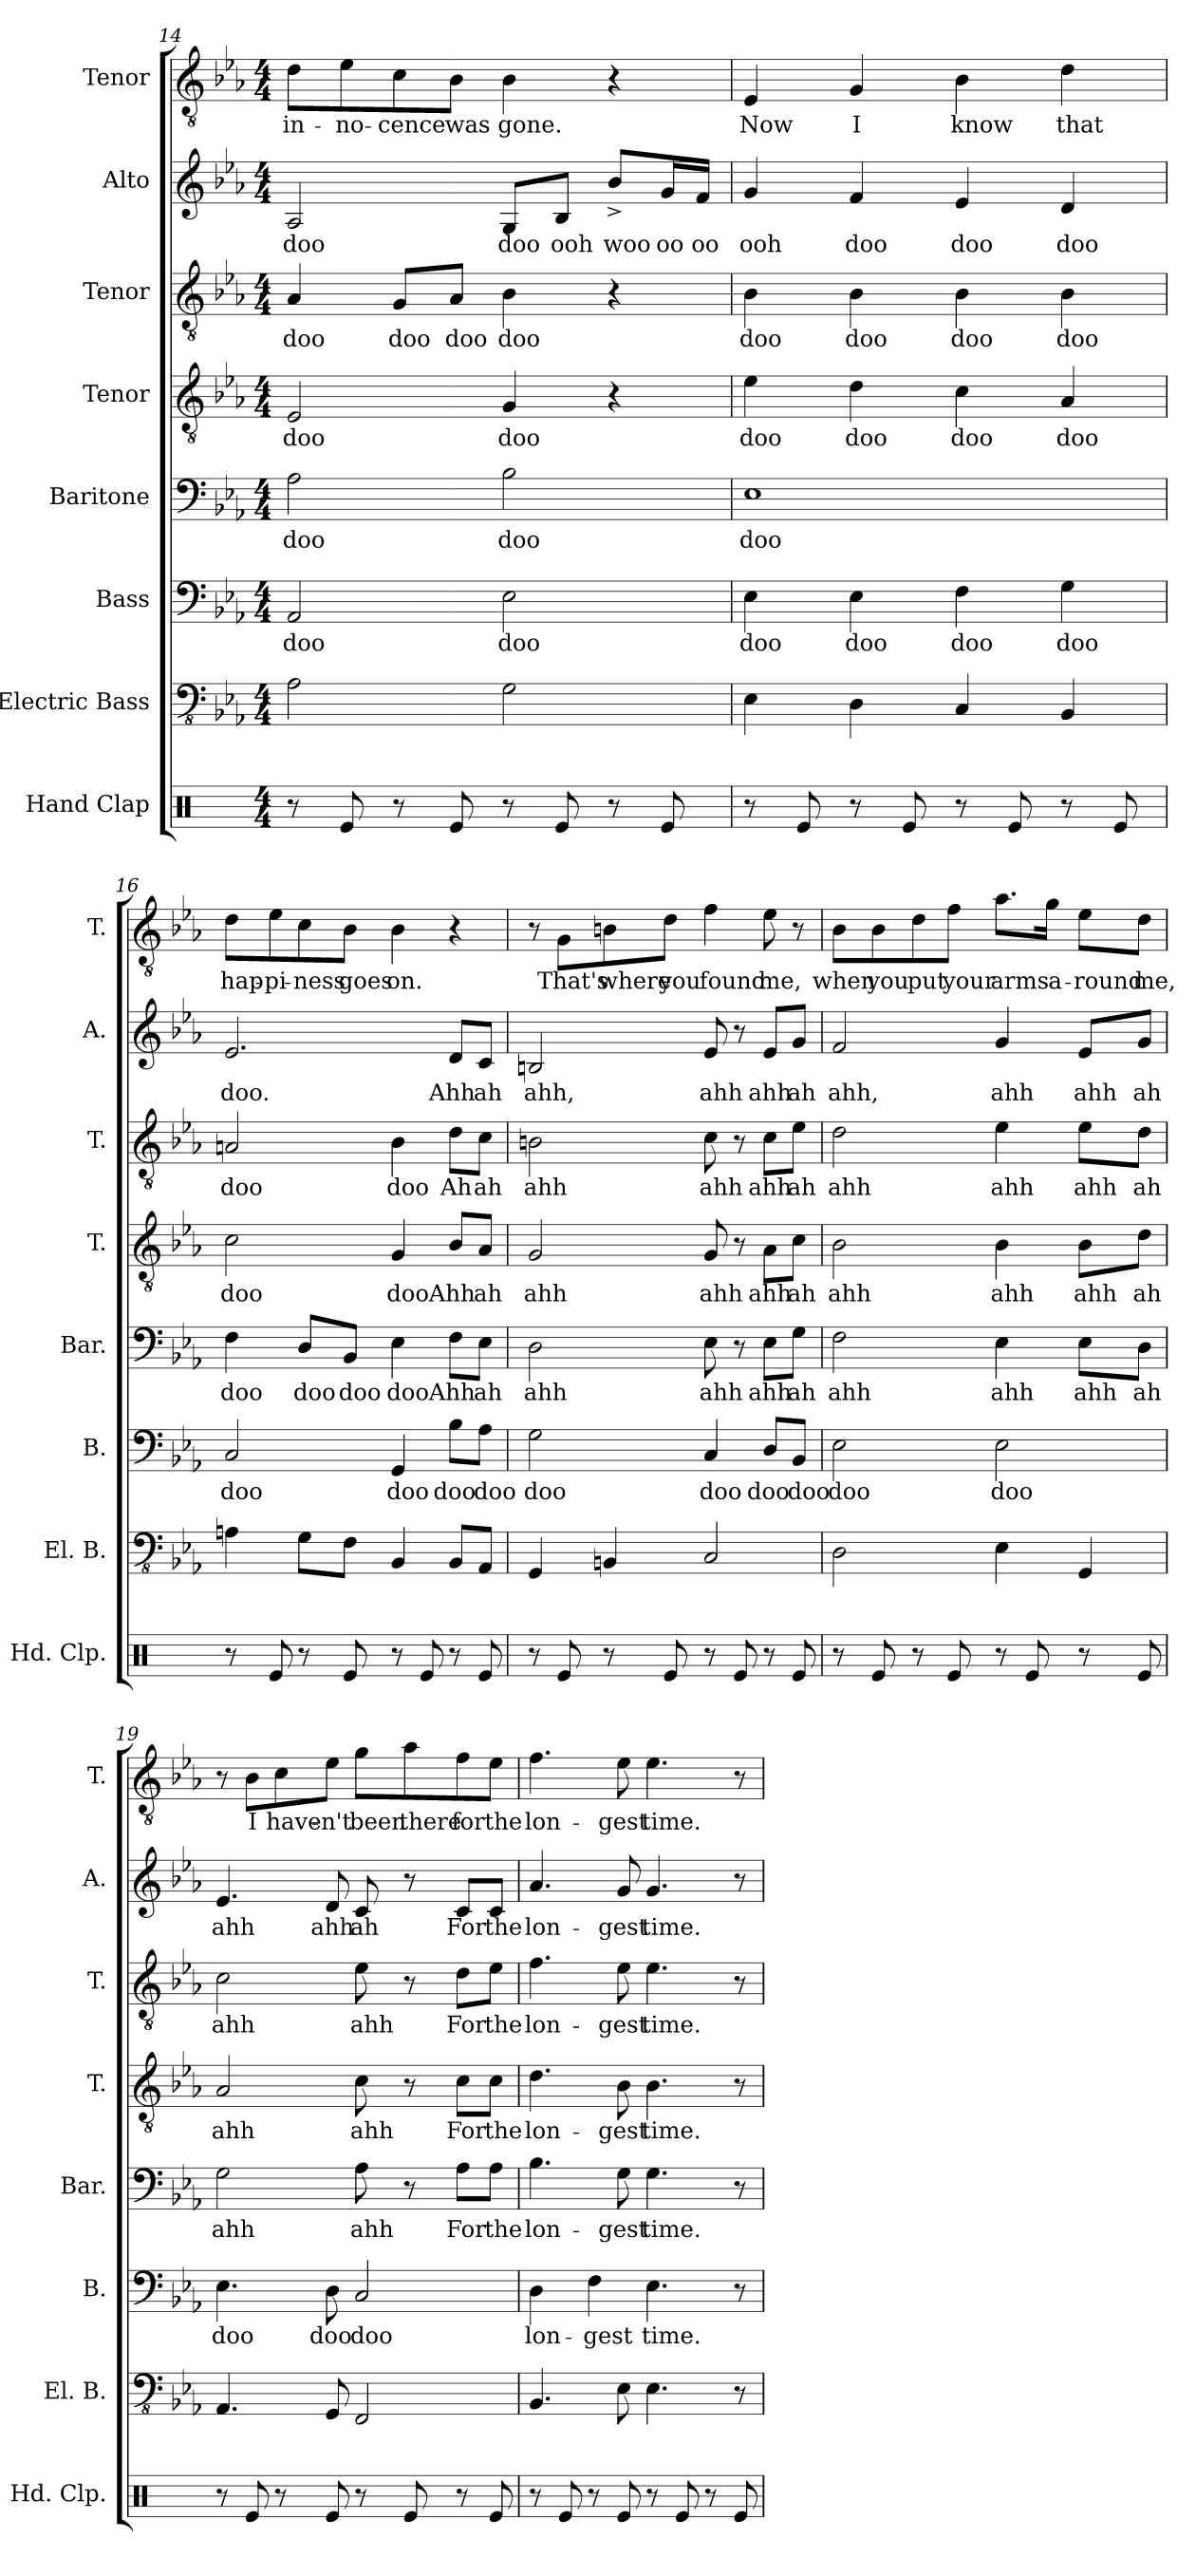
**kern	**kern	**kern	**text	**kern	**text	**kern	**text	**kern	**text	**kern	**text	**kern	**text
*part8	*part7	*part6	*part6	*part5	*part5	*part4	*part4	*part3	*part3	*part2	*part2	*part1	*part1
*staff8	*staff7	*staff6	*staff6	*staff5	*staff5	*staff4	*staff4	*staff3	*staff3	*staff2	*staff2	*staff1	*staff1
*I"Hand Clap	*I"Electric Bass	*I"Bass	*	*I"Baritone	*	*I"Tenor	*	*I"Tenor	*	*I"Alto	*	*I"Tenor	*
*I'Hd. Clp.	*I'El. B.	*I'B.	*	*I'Bar.	*	*I'T.	*	*I'T.	*	*I'A.	*	*I'T.	*
!!LO:PB:g=z
*clefX	*clefFv4	*clefF4	*	*clefF4	*	*clefGv2	*	*clefGv2	*	*clefG2	*	*clefGv2	*
*k[]	*k[b-e-a-]	*k[b-e-a-]	*	*k[b-e-a-]	*	*k[b-e-a-]	*	*k[b-e-a-]	*	*k[b-e-a-]	*	*k[b-e-a-]	*
*M4/4	*M4/4	*M4/4	*	*M4/4	*	*M4/4	*	*M4/4	*	*M4/4	*	*M4/4	*
=14	=14	=14	=14	=14	=14	=14	=14	=14	=14	=14	=14	=14	=14
!	!	!	!LO:LY:b	!	!LO:LY:b	!	!LO:LY:b	!	!LO:LY:b	!	!LO:LY:b	!	!LO:LY:b
8r	2AA-\	2AA-/	doo	2A-\	doo	2E-/	doo	4A-/	doo	2A-/	doo	8d\L	in-
!	!	!	!	!	!	!	!	!	!	!	!	!	!LO:LY:b
8Re/	.	.	.	.	.	.	.	.	.	.	.	8e-\	-no-
!	!	!	!	!	!	!	!	!	!LO:LY:b	!	!	!	!LO:LY:b
8r	.	.	.	.	.	.	.	8G/L	doo	.	.	8c\	-cence
!	!	!	!	!	!	!	!	!	!LO:LY:b	!	!	!	!LO:LY:b
8Re/	.	.	.	.	.	.	.	8A-/J	doo	.	.	8B-\J	was
!	!	!	!LO:LY:b	!	!LO:LY:b	!	!LO:LY:b	!	!LO:LY:b	!	!LO:LY:b	!	!LO:LY:b
8r	2GG\	2E-\	doo	2B-\	doo	4G/	doo	4B-\	doo	8G/L	doo	4B-\	gone.
!	!	!	!	!	!	!	!	!	!	!	!LO:LY:b	!	!
8Re/	.	.	.	.	.	.	.	.	.	8B-/J	ooh	.	.
!	!	!	!	!	!	!	!	!	!	!	!LO:LY:b	!	!
8r	.	.	.	.	.	4r	.	4r	.	8b-^/L	woo	4r	.
!	!	!	!	!	!	!	!	!	!	!	!LO:LY:b	!	!
8Re/	.	.	.	.	.	.	.	.	.	16g/L	oo	.	.
!	!	!	!	!	!	!	!	!	!	!	!LO:LY:b	!	!
.	.	.	.	.	.	.	.	.	.	16f/JJ	oo	.	.
=15	=15	=15	=15	=15	=15	=15	=15	=15	=15	=15	=15	=15	=15
!	!	!	!LO:LY:b	!	!LO:LY:b	!	!LO:LY:b	!	!LO:LY:b	!	!LO:LY:b	!	!LO:LY:b
8r	4EE-\	4E-\	doo	1E-	doo	4e-\	doo	4B-\	doo	4g/	ooh	4E-/	Now
8Re/	.	.	.	.	.	.	.	.	.	.	.	.	.
!	!	!	!LO:LY:b	!	!	!	!LO:LY:b	!	!LO:LY:b	!	!LO:LY:b	!	!LO:LY:b
8r	4DD\	4E-\	doo	.	.	4d\	doo	4B-\	doo	4f/	doo	4G/	I
8Re/	.	.	.	.	.	.	.	.	.	.	.	.	.
!	!	!	!LO:LY:b	!	!	!	!LO:LY:b	!	!LO:LY:b	!	!LO:LY:b	!	!LO:LY:b
8r	4CC/	4F\	doo	.	.	4c\	doo	4B-\	doo	4e-/	doo	4B-\	know
8Re/	.	.	.	.	.	.	.	.	.	.	.	.	.
!	!	!	!LO:LY:b	!	!	!	!LO:LY:b	!	!LO:LY:b	!	!LO:LY:b	!	!LO:LY:b
8r	4BBB-/	4G\	doo	.	.	4A-/	doo	4B-\	doo	4d/	doo	4d\	that
8Re/	.	.	.	.	.	.	.	.	.	.	.	.	.
=16	=16	=16	=16	=16	=16	=16	=16	=16	=16	=16	=16	=16	=16
!	!	!	!LO:LY:b	!	!LO:LY:b	!	!LO:LY:b	!	!LO:LY:b	!	!LO:LY:b	!	!LO:LY:b
8r	4AAn\	2C/	doo	4F\	doo	2c\	doo	2An/	doo	2.e-/	doo.	8d\L	hap-
!	!	!	!	!	!	!	!	!	!	!	!	!	!LO:LY:b
8Re/	.	.	.	.	.	.	.	.	.	.	.	8e-\	-pi-
!	!	!	!	!	!LO:LY:b	!	!	!	!	!	!	!	!LO:LY:b
8r	8GG\L	.	.	8D/L	doo	.	.	.	.	.	.	8c\	-ness
!	!	!	!	!	!LO:LY:b	!	!	!	!	!	!	!	!LO:LY:b
8Re/	8FF\J	.	.	8BB-/J	doo	.	.	.	.	.	.	8B-\J	goes
!	!	!	!LO:LY:b	!	!LO:LY:b	!	!LO:LY:b	!	!LO:LY:b	!	!	!	!LO:LY:b
8r	4BBB-/	4GG/	doo	4E-\	doo	4G/	doo	4B-\	doo	.	.	4B-\	on.
8Re/	.	.	.	.	.	.	.	.	.	.	.	.	.
!	!	!	!LO:LY:b	!	!LO:LY:b	!	!LO:LY:b	!	!LO:LY:b	!	!LO:LY:b	!	!
8r	8BBB-/L	8B-\L	doo	8F\L	Ahh	8B-/L	Ahh	8d\L	Ah	8d/L	Ahh	4r	.
!	!	!	!LO:LY:b	!	!LO:LY:b	!	!LO:LY:b	!	!LO:LY:b	!	!LO:LY:b	!	!
8Re/	8AAA-/J	8A-\J	doo	8E-\J	ah	8A-/J	ah	8c\J	ah	8c/J	ah	.	.
!!LO:PB:g=z
=17	=17	=17	=17	=17	=17	=17	=17	=17	=17	=17	=17	=17	=17
!	!	!	!LO:LY:b	!	!LO:LY:b	!	!LO:LY:b	!	!LO:LY:b	!	!LO:LY:b	!	!
8r	4GGG/	2G\	doo	2D\	ahh	2G/	ahh	2Bn\	ahh	2Bn/	ahh,	8r	.
!	!	!	!	!	!	!	!	!	!	!	!	!	!LO:LY:b
8Re/	.	.	.	.	.	.	.	.	.	.	.	8G\L	That's
!	!	!	!	!	!	!	!	!	!	!	!	!	!LO:LY:b
8r	4BBBn/	.	.	.	.	.	.	.	.	.	.	8Bn\	where
!	!	!	!	!	!	!	!	!	!	!	!	!	!LO:LY:b
8Re/	.	.	.	.	.	.	.	.	.	.	.	8d\J	you
!	!	!	!LO:LY:b	!	!LO:LY:b	!	!LO:LY:b	!	!LO:LY:b	!	!LO:LY:b	!	!LO:LY:b
8r	2CC/	4C/	doo	8E-\	ahh	8G/	ahh	8c\	ahh	8e-/	ahh	4f\	found
8Re/	.	.	.	8r	.	8r	.	8r	.	8r	.	.	.
!	!	!	!LO:LY:b	!	!LO:LY:b	!	!LO:LY:b	!	!LO:LY:b	!	!LO:LY:b	!	!LO:LY:b
8r	.	8D/L	doo	8E-\L	ahh	8A-\L	ahh	8c\L	ahh	8e-/L	ahh	8e-\	me,
!	!	!	!LO:LY:b	!	!LO:LY:b	!	!LO:LY:b	!	!LO:LY:b	!	!LO:LY:b	!	!
8Re/	.	8BB-/J	doo	8G\J	ah	8c\J	ah	8e-\J	ah	8g/J	ah	8r	.
=18	=18	=18	=18	=18	=18	=18	=18	=18	=18	=18	=18	=18	=18
!	!	!	!LO:LY:b	!	!LO:LY:b	!	!LO:LY:b	!	!LO:LY:b	!	!LO:LY:b	!	!LO:LY:b
8r	2DD\	2E-\	doo	2F\	ahh	2B-\	ahh	2d\	ahh	2f/	ahh,	8B-\L	when
!	!	!	!	!	!	!	!	!	!	!	!	!	!LO:LY:b
8Re/	.	.	.	.	.	.	.	.	.	.	.	8B-\	you
!	!	!	!	!	!	!	!	!	!	!	!	!	!LO:LY:b
8r	.	.	.	.	.	.	.	.	.	.	.	8d\	put
!	!	!	!	!	!	!	!	!	!	!	!	!	!LO:LY:b
8Re/	.	.	.	.	.	.	.	.	.	.	.	8f\J	your
!	!	!	!LO:LY:b	!	!LO:LY:b	!	!LO:LY:b	!	!LO:LY:b	!	!LO:LY:b	!	!LO:LY:b
8r	4EE-\	2E-\	doo	4E-\	ahh	4B-\	ahh	4e-\	ahh	4g/	ahh	8.a-\L	arms
8Re/	.	.	.	.	.	.	.	.	.	.	.	.	.
!	!	!	!	!	!	!	!	!	!	!	!	!	!LO:LY:b
.	.	.	.	.	.	.	.	.	.	.	.	16g\Jk	a-
!	!	!	!	!	!LO:LY:b	!	!LO:LY:b	!	!LO:LY:b	!	!LO:LY:b	!	!LO:LY:b
8r	4GGG/	.	.	8E-\L	ahh	8B-\L	ahh	8e-\L	ahh	8e-/L	ahh	8e-\L	-round
!	!	!	!	!	!LO:LY:b	!	!LO:LY:b	!	!LO:LY:b	!	!LO:LY:b	!	!LO:LY:b
8Re/	.	.	.	8D\J	ah	8d\J	ah	8d\J	ah	8g/J	ah	8d\J	me,
!!LO:PB:g=z
=19	=19	=19	=19	=19	=19	=19	=19	=19	=19	=19	=19	=19	=19
!	!	!	!LO:LY:b	!	!LO:LY:b	!	!LO:LY:b	!	!LO:LY:b	!	!LO:LY:b	!	!
8r	4.AAA-/	4.E-\	doo	2G\	ahh	2A-/	ahh	2c\	ahh	4.e-/	ahh	8r	.
!	!	!	!	!	!	!	!	!	!	!	!	!	!LO:LY:b
8Re/	.	.	.	.	.	.	.	.	.	.	.	8B-\L	I
!	!	!	!	!	!	!	!	!	!	!	!	!	!LO:LY:b
8r	.	.	.	.	.	.	.	.	.	.	.	8c\	have-
!	!	!	!LO:LY:b	!	!	!	!	!	!	!	!LO:LY:b	!	!LO:LY:b
8Re/	8GGG/	8D\	doo	.	.	.	.	.	.	8d/	ahh	8e-\J	-n't
!	!	!	!LO:LY:b	!	!LO:LY:b	!	!LO:LY:b	!	!LO:LY:b	!	!LO:LY:b	!	!LO:LY:b
8r	2FFF/	2C/	doo	8A-\	ahh	8c\	ahh	8e-\	ahh	8c/	ah	8g\L	been
!	!	!	!	!	!	!	!	!	!	!	!	!	!LO:LY:b
8Re/	.	.	.	8r	.	8r	.	8r	.	8r	.	8a-\	there
!	!	!	!	!	!LO:LY:b	!	!LO:LY:b	!	!LO:LY:b	!	!LO:LY:b	!	!LO:LY:b
8r	.	.	.	8A-\L	For	8c\L	For	8d\L	For	8c/L	For	8f\	for
!	!	!	!	!	!LO:LY:b	!	!LO:LY:b	!	!LO:LY:b	!	!LO:LY:b	!	!LO:LY:b
8Re/	.	.	.	8A-\J	the	8c\J	the	8e-\J	the	8c/J	the	8e-\J	the
=20	=20	=20	=20	=20	=20	=20	=20	=20	=20	=20	=20	=20	=20
!	!	!	!LO:LY:b	!	!LO:LY:b	!	!LO:LY:b	!	!LO:LY:b	!	!LO:LY:b	!	!LO:LY:b
8r	4.BBB-/	4D\	lon-	4.B-\	lon-	4.d\	lon-	4.f\	lon-	4.a-/	lon-	4.f\	lon-
8Re/	.	.	.	.	.	.	.	.	.	.	.	.	.
!	!	!	!LO:LY:b	!	!	!	!	!	!	!	!	!	!
8r	.	4F\	-gest	.	.	.	.	.	.	.	.	.	.
!	!	!	!	!	!LO:LY:b	!	!LO:LY:b	!	!LO:LY:b	!	!LO:LY:b	!	!LO:LY:b
8Re/	8EE-\	.	.	8G\	-gest	8B-\	-gest	8e-\	-gest	8g/	-gest	8e-\	-gest
!	!	!	!LO:LY:b	!	!LO:LY:b	!	!LO:LY:b	!	!LO:LY:b	!	!LO:LY:b	!	!LO:LY:b
8r	4.EE-\	4.E-\	time.	4.G\	time.	4.B-\	time.	4.e-\	time.	4.g/	time.	4.e-\	time.
8Re/	.	.	.	.	.	.	.	.	.	.	.	.	.
8r	.	.	.	.	.	.	.	.	.	.	.	.	.
8Re/	8r	8r	.	8r	.	8r	.	8r	.	8r	.	8r	.
=	=	=	=	=	=	=	=	=	=	=	=	=	=
*-	*-	*-	*-	*-	*-	*-	*-	*-	*-	*-	*-	*-	*-
